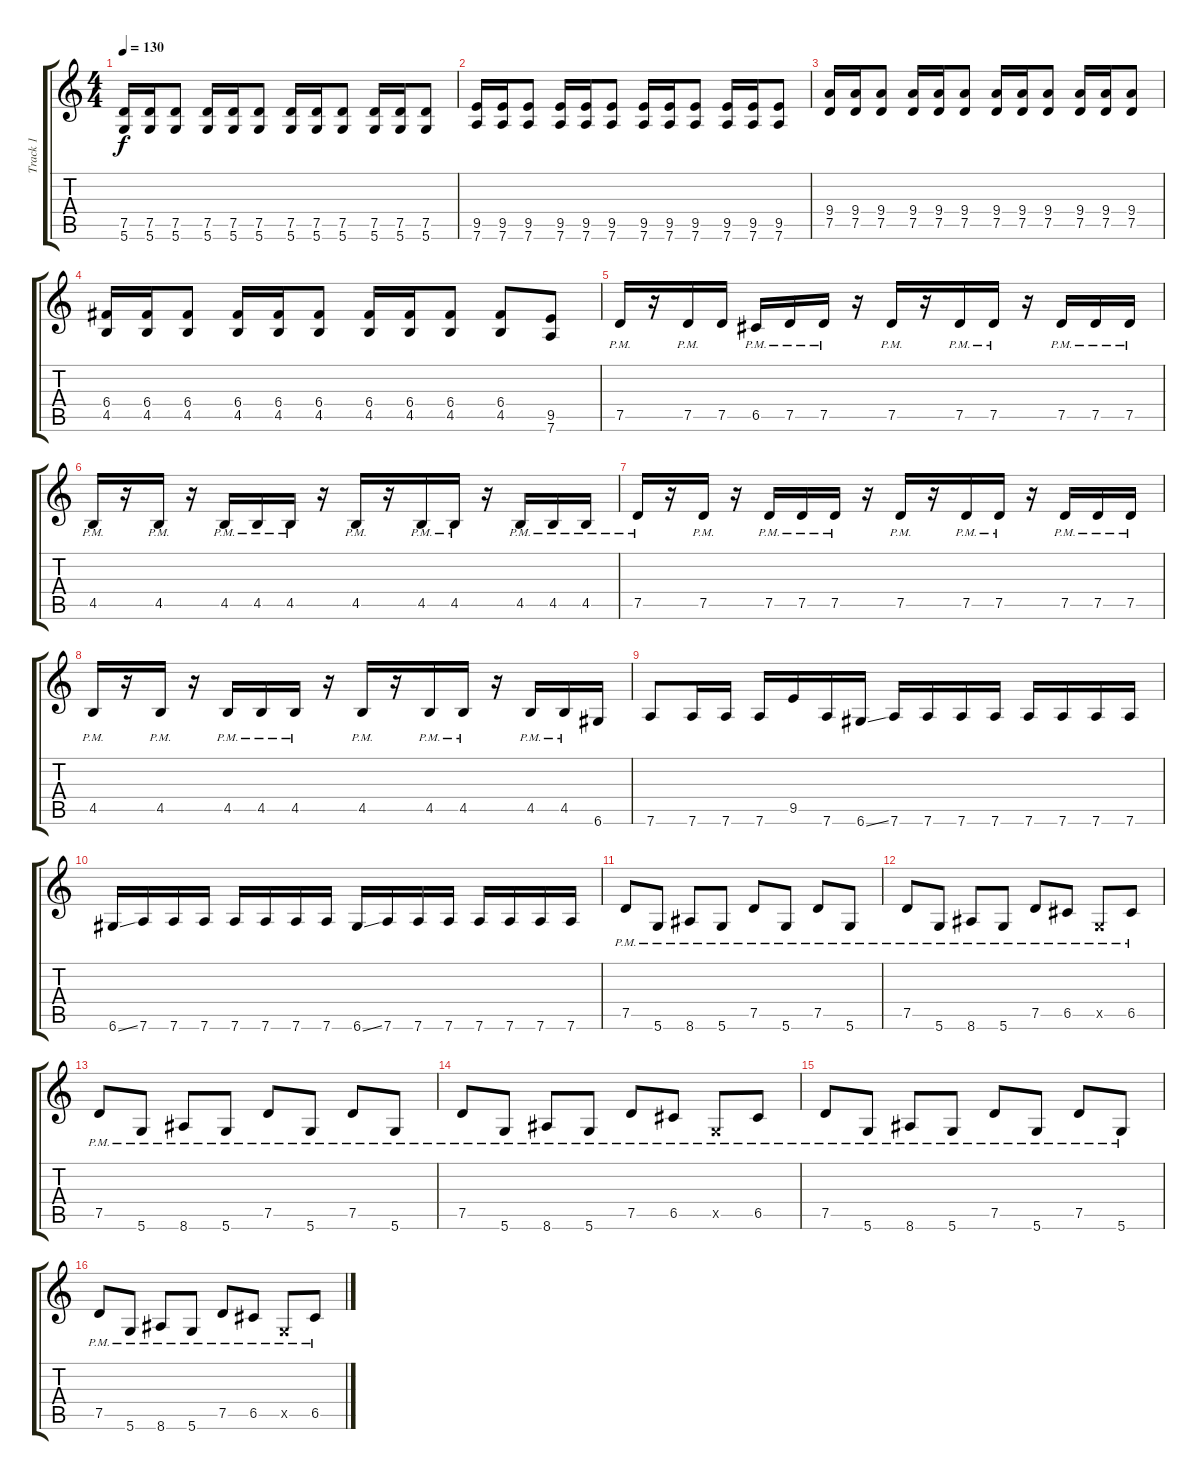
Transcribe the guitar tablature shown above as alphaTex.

\track ("Track 1" "Track 1") {instrument distortionguitar}
\staff {score tabs}
\tuning (D4 A3 F3 C3 G2 D2) {hide}
\ts (4 4)
\tempo 130
\clef g2
\ks c
(7.5 5.6).16{dy f} (7.5 5.6).16 (7.5 5.6).8 (7.5 5.6).16 (7.5 5.6).16 (7.5 5.6).8 (7.5 5.6).16 (7.5 5.6).16 (7.5 5.6).8 (7.5 5.6).16 (7.5 5.6).16 (7.5 5.6).8 |
(9.5 7.6).16 (9.5 7.6).16 (9.5 7.6).8 (9.5 7.6).16 (9.5 7.6).16 (9.5 7.6).8 (9.5 7.6).16 (9.5 7.6).16 (9.5 7.6).8 (9.5 7.6).16 (9.5 7.6).16 (9.5 7.6).8 |
(9.4 7.5).16 (9.4 7.5).16 (9.4 7.5).8 (9.4 7.5).16 (9.4 7.5).16 (9.4 7.5).8 (9.4 7.5).16 (9.4 7.5).16 (9.4 7.5).8 (9.4 7.5).16 (9.4 7.5).16 (9.4 7.5).8 |
(6.4 4.5).16 (6.4 4.5).16 (6.4 4.5).8 (6.4 4.5).16 (6.4 4.5).16 (6.4 4.5).8 (6.4 4.5).16 (6.4 4.5).16 (6.4 4.5).8 (6.4 4.5).8 (9.5 7.6).8 |
7.5{pm}.16 r.16 7.5{pm}.16 7.5.16 6.5{pm}.16 7.5{pm}.16 7.5{pm}.16 r.16 7.5{pm}.16 r.16 7.5{pm}.16 7.5{pm}.16 r.16 7.5{pm}.16 7.5{pm}.16 7.5{pm}.16 |
4.5{pm}.16 r.16 4.5{pm}.16 r.16 4.5{pm}.16 4.5{pm}.16 4.5{pm}.16 r.16 4.5{pm}.16 r.16 4.5{pm}.16 4.5{pm}.16 r.16 4.5{pm}.16 4.5{pm}.16 4.5{pm}.16 |
7.5{pm}.16 r.16 7.5{pm}.16 r.16 7.5{pm}.16 7.5{pm}.16 7.5{pm}.16 r.16 7.5{pm}.16 r.16 7.5{pm}.16 7.5{pm}.16 r.16 7.5{pm}.16 7.5{pm}.16 7.5{pm}.16 |
4.5{pm}.16 r.16 4.5{pm}.16 r.16 4.5{pm}.16 4.5{pm}.16 4.5{pm}.16 r.16 4.5{pm}.16 r.16 4.5{pm}.16 4.5{pm}.16 r.16 4.5{pm}.16 4.5{pm}.16 6.6.16 |
7.6.8 7.6.16 7.6.16 7.6.16 9.5.16 7.6.16 6.6{ss}.16 7.6.16 7.6.16 7.6.16 7.6.16 7.6.16 7.6.16 7.6.16 7.6.16 |
6.6{ss}.16 7.6.16 7.6.16 7.6.16 7.6.16 7.6.16 7.6.16 7.6.16 6.6{ss}.16 7.6.16 7.6.16 7.6.16 7.6.16 7.6.16 7.6.16 7.6.16 |
7.5{pm}.8 5.6{pm}.8 8.6{pm}.8 5.6{pm}.8 7.5{pm}.8 5.6{pm}.8 7.5{pm}.8 5.6{pm}.8 |
7.5{pm}.8 5.6{pm}.8 8.6{pm}.8 5.6{pm}.8 7.5{pm}.8 6.5{pm}.8 0.5{pm x}.8 6.5{pm}.8 |
7.5{pm}.8 5.6{pm}.8 8.6{pm}.8 5.6{pm}.8 7.5{pm}.8 5.6{pm}.8 7.5{pm}.8 5.6{pm}.8 |
7.5{pm}.8 5.6{pm}.8 8.6{pm}.8 5.6{pm}.8 7.5{pm}.8 6.5{pm}.8 0.5{pm x}.8 6.5{pm}.8 |
7.5{pm}.8 5.6{pm}.8 8.6{pm}.8 5.6{pm}.8 7.5{pm}.8 5.6{pm}.8 7.5{pm}.8 5.6{pm}.8 |
7.5{pm}.8 5.6{pm}.8 8.6{pm}.8 5.6{pm}.8 7.5{pm}.8 6.5{pm}.8 0.5{pm x}.8 6.5{pm}.8
